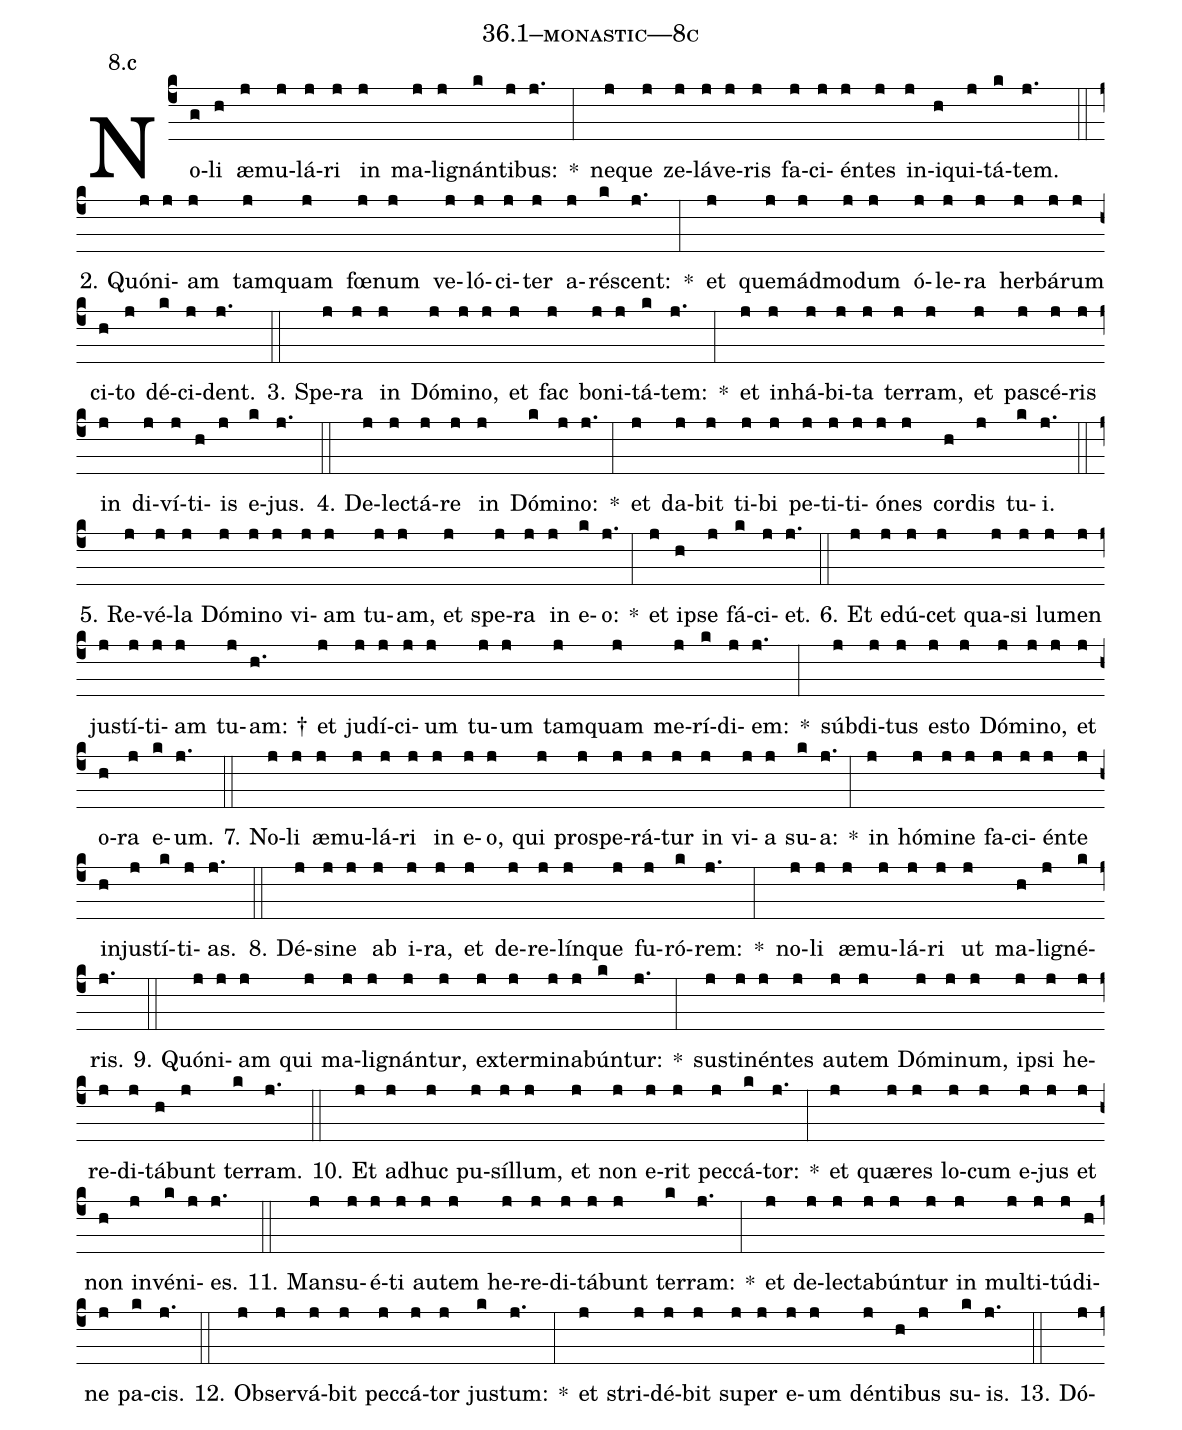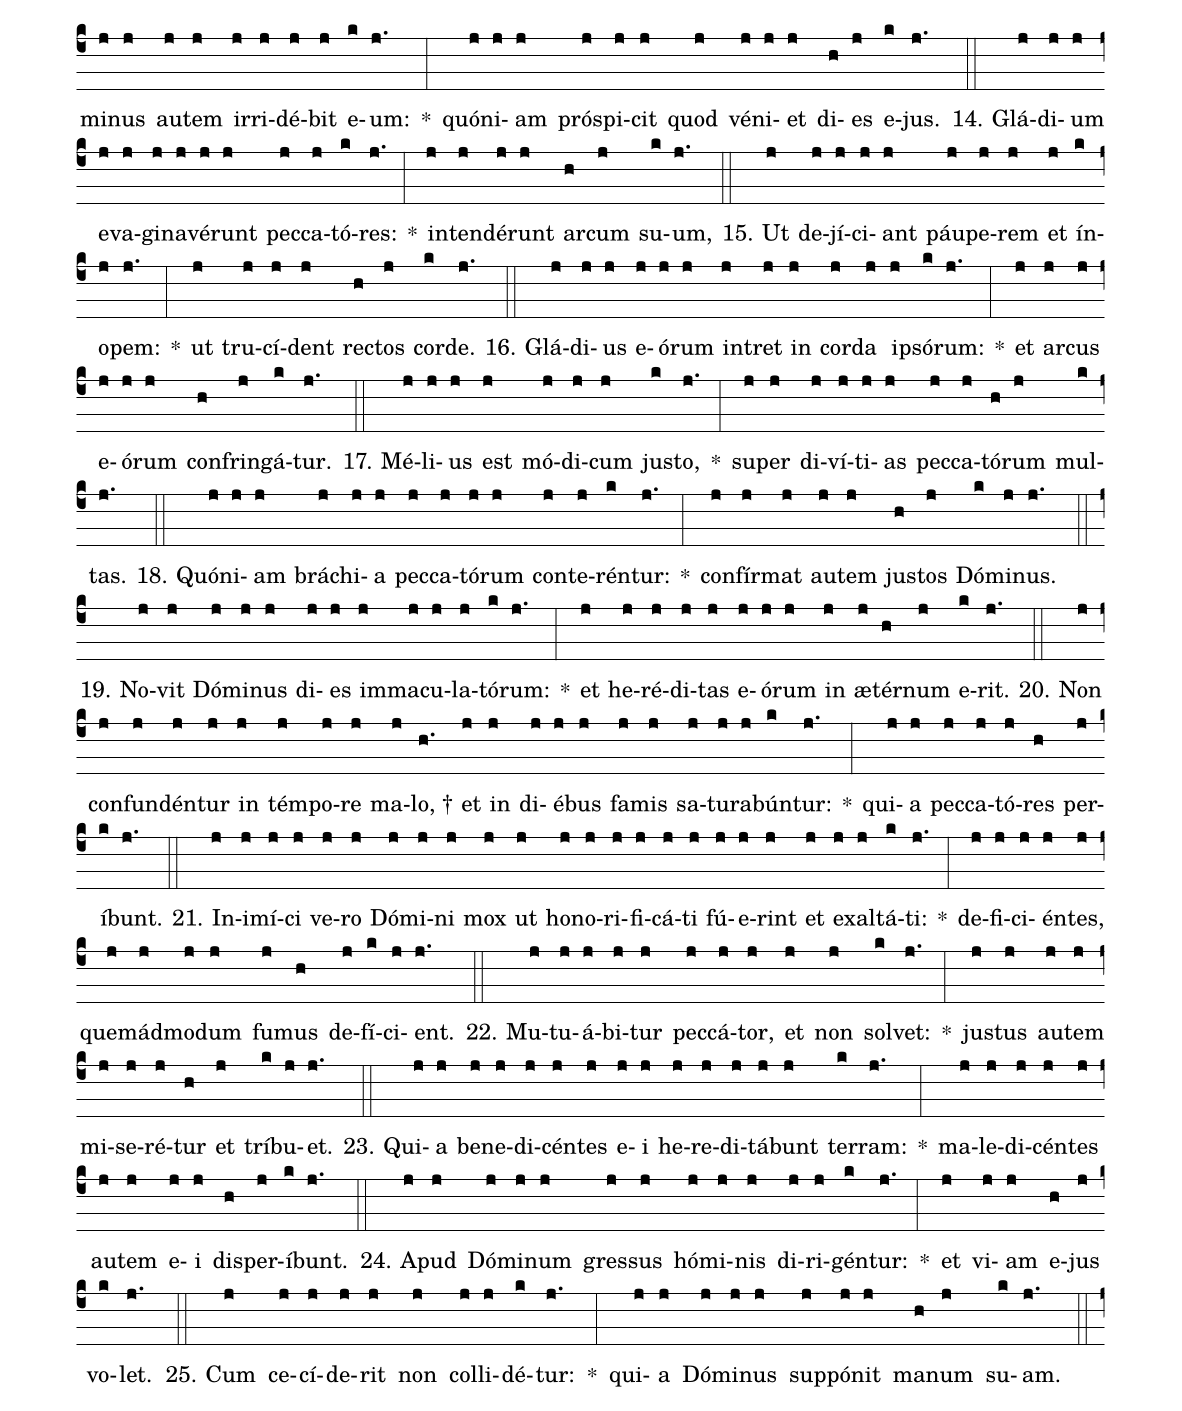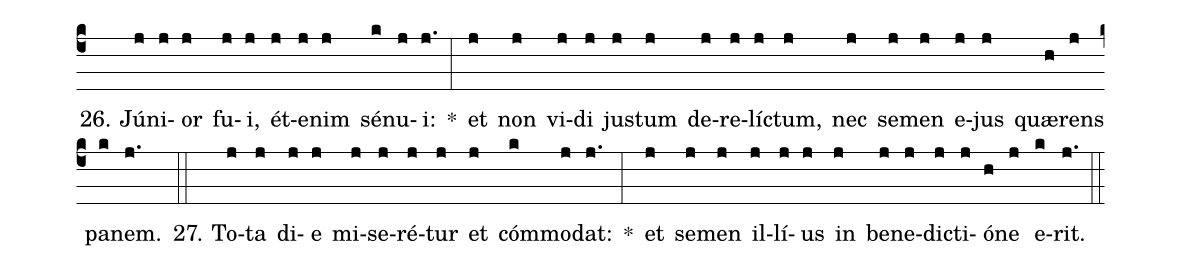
name: 36.1--monastic---8c;
annotation: 8.c;
%%
(c4)No(g)li(h) æ(j)mu(j)lá(j)ri(j) in(j) ma(j)li(j)gnán(k)ti(j)bus:(j.) *(:) ne(j)que(j) ze(j)lá(j)ve(j)ris(j) fa(j)ci(j)én(j)tes(j) in(j)i(h)qui(j)tá(k)tem.(j.) (::)
2. Quón(j)i(j)am(j) tam(j)quam(j) fœ(j)num(j) ve(j)ló(j)ci(j)ter(j) a(j)ré(k)scent:(j.) *(:) et(j) quem(j)ád(j)mo(j)dum(j) ó(j)le(j)ra(j) her(j)bá(j)rum(j) ci(h)to(j) dé(k)ci(j)dent.(j.) (::)
3. Spe(j)ra(j) in(j) Dó(j)mi(j)no,(j) et(j) fac(j) bo(j)ni(j)tá(k)tem:(j.) *(:) et(j) in(j)há(j)bi(j)ta(j) ter(j)ram,(j) et(j) pa(j)scé(j)ris(j) in(j) di(j)ví(j)ti(h)is(j) e(k)jus.(j.) (::)
4. De(j)lec(j)tá(j)re(j) in(j) Dó(k)mi(j)no:(j.) *(:) et(j) da(j)bit(j) ti(j)bi(j) pe(j)ti(j)ti(j)ó(j)nes(j) cor(h)dis(j) tu(k)i.(j.) (::)
5. Re(j)vé(j)la(j) Dó(j)mi(j)no(j) vi(j)am(j) tu(j)am,(j) et(j) spe(j)ra(j) in(j) e(k)o:(j.) *(:) et(j) ip(h)se(j) fá(k)ci(j)et.(j.) (::)
6. Et(j) e(j)dú(j)cet(j) qua(j)si(j) lu(j)men(j) jus(j)tí(j)ti(j)am(j) tu(j)am: †(h.) et(j) ju(j)dí(j)ci(j)um(j) tu(j)um(j) tam(j)quam(j) me(j)rí(k)di(j)em:(j.) *(:) súb(j)di(j)tus(j) es(j)to(j) Dó(j)mi(j)no,(j) et(j) o(h)ra(j) e(k)um.(j.) (::)
7. No(j)li(j) æ(j)mu(j)lá(j)ri(j) in(j) e(j)o,(j) qui(j) pro(j)spe(j)rá(j)tur(j) in(j) vi(j)a(j) su(k)a:(j.) *(:) in(j) hó(j)mi(j)ne(j) fa(j)ci(j)én(j)te(j) in(h)jus(j)tí(k)ti(j)as.(j.) (::)
8. Dé(j)si(j)ne(j) ab(j) i(j)ra,(j) et(j) de(j)re(j)lín(j)que(j) fu(j)ró(k)rem:(j.) *(:) no(j)li(j) æ(j)mu(j)lá(j)ri(j) ut(j) ma(h)li(j)gné(k)ris.(j.) (::)
9. Quón(j)i(j)am(j) qui(j) ma(j)li(j)gnán(j)tur,(j) ex(j)ter(j)mi(j)na(j)bún(k)tur:(j.) *(:) sus(j)ti(j)nén(j)tes(j) au(j)tem(j) Dó(j)mi(j)num,(j) ip(j)si(j) he(j)re(j)di(j)tá(h)bunt(j) ter(k)ram.(j.) (::)
10. Et(j) ad(j)huc(j) pu(j)síl(j)lum,(j) et(j) non(j) e(j)rit(j) pec(j)cá(k)tor:(j.) *(:) et(j) quæ(j)res(j) lo(j)cum(j) e(j)jus(j) et(j) non(h) in(j)vé(k)ni(j)es.(j.) (::)
11. Man(j)su(j)é(j)ti(j) au(j)tem(j) he(j)re(j)di(j)tá(j)bunt(j) ter(k)ram:(j.) *(:) et(j) de(j)lec(j)ta(j)bún(j)tur(j) in(j) mul(j)ti(j)tú(j)di(h)ne(j) pa(k)cis.(j.) (::)
12. Ob(j)ser(j)vá(j)bit(j) pec(j)cá(j)tor(j) jus(k)tum:(j.) *(:) et(j) stri(j)dé(j)bit(j) su(j)per(j) e(j)um(j) dén(j)ti(h)bus(j) su(k)is.(j.) (::)
13. Dó(j)mi(j)nus(j) au(j)tem(j) ir(j)ri(j)dé(j)bit(j) e(k)um:(j.) *(:) quón(j)i(j)am(j) pró(j)spi(j)cit(j) quod(j) vé(j)ni(j)et(j) di(h)es(j) e(k)jus.(j.) (::)
14. Glá(j)di(j)um(j) e(j)va(j)gi(j)na(j)vé(j)runt(j) pec(j)ca(j)tó(k)res:(j.) *(:) in(j)ten(j)dé(j)runt(j) ar(h)cum(j) su(k)um,(j.) (::)
15. Ut(j) de(j)jí(j)ci(j)ant(j) páu(j)pe(j)rem(j) et(j) ín(k)o(j)pem:(j.) *(:) ut(j) tru(j)cí(j)dent(j) rec(h)tos(j) cor(k)de.(j.) (::)
16. Glá(j)di(j)us(j) e(j)ó(j)rum(j) in(j)tret(j) in(j) cor(j)da(j) ip(j)só(k)rum:(j.) *(:) et(j) ar(j)cus(j) e(j)ó(j)rum(j) con(h)frin(j)gá(k)tur.(j.) (::)
17. Mé(j)li(j)us(j) est(j) mó(j)di(j)cum(j) jus(k)to,(j.) *(:) su(j)per(j) di(j)ví(j)ti(j)as(j) pec(j)ca(j)tó(h)rum(j) mul(k)tas.(j.) (::)
18. Quón(j)i(j)am(j) brá(j)chi(j)a(j) pec(j)ca(j)tó(j)rum(j) con(j)te(j)rén(k)tur:(j.) *(:) con(j)fír(j)mat(j) au(j)tem(j) jus(h)tos(j) Dó(k)mi(j)nus.(j.) (::)
19. No(j)vit(j) Dó(j)mi(j)nus(j) di(j)es(j) im(j)ma(j)cu(j)la(j)tó(k)rum:(j.) *(:) et(j) he(j)ré(j)di(j)tas(j) e(j)ó(j)rum(j) in(j) æ(j)tér(h)num(j) e(k)rit.(j.) (::)
20. Non(j) con(j)fun(j)dén(j)tur(j) in(j) tém(j)po(j)re(j) ma(j)lo, †(h.) et(j) in(j) di(j)é(j)bus(j) fa(j)mis(j) sa(j)tu(j)ra(j)bún(k)tur:(j.) *(:) qui(j)a(j) pec(j)ca(j)tó(j)res(h) per(j)í(k)bunt.(j.) (::)
21. In(j)i(j)mí(j)ci(j) ve(j)ro(j) Dó(j)mi(j)ni(j) mox(j) ut(j) ho(j)no(j)ri(j)fi(j)cá(j)ti(j) fú(j)e(j)rint(j) et(j) ex(j)al(j)tá(k)ti:(j.) *(:) de(j)fi(j)ci(j)én(j)tes,(j) quem(j)ád(j)mo(j)dum(j) fu(j)mus(h) de(j)fí(k)ci(j)ent.(j.) (::)
22. Mu(j)tu(j)á(j)bi(j)tur(j) pec(j)cá(j)tor,(j) et(j) non(j) sol(k)vet:(j.) *(:) jus(j)tus(j) au(j)tem(j) mi(j)se(j)ré(j)tur(h) et(j) trí(k)bu(j)et.(j.) (::)
23. Qui(j)a(j) be(j)ne(j)di(j)cén(j)tes(j) e(j)i(j) he(j)re(j)di(j)tá(j)bunt(j) ter(k)ram:(j.) *(:) ma(j)le(j)di(j)cén(j)tes(j) au(j)tem(j) e(j)i(j) dis(h)per(j)í(k)bunt.(j.) (::)
24. A(j)pud(j) Dó(j)mi(j)num(j) gres(j)sus(j) hó(j)mi(j)nis(j) di(j)ri(j)gén(k)tur:(j.) *(:) et(j) vi(j)am(j) e(h)jus(j) vo(k)let.(j.) (::)
25. Cum(j) ce(j)cí(j)de(j)rit(j) non(j) col(j)li(j)dé(k)tur:(j.) *(:) qui(j)a(j) Dó(j)mi(j)nus(j) sup(j)pó(j)nit(j) ma(h)num(j) su(k)am.(j.) (::)
26. Jú(j)ni(j)or(j) fu(j)i,(j) ét(j)e(j)nim(j) sé(k)nu(j)i:(j.) *(:) et(j) non(j) vi(j)di(j) jus(j)tum(j) de(j)re(j)líc(j)tum,(j) nec(j) se(j)men(j) e(j)jus(j) quæ(h)rens(j) pa(k)nem.(j.) (::)
27. To(j)ta(j) di(j)e(j) mi(j)se(j)ré(j)tur(j) et(j) cóm(k)mo(j)dat:(j.) *(:) et(j) se(j)men(j) il(j)lí(j)us(j) in(j) be(j)ne(j)dic(j)ti(j)ó(h)ne(j) e(k)rit.(j.) (::)
